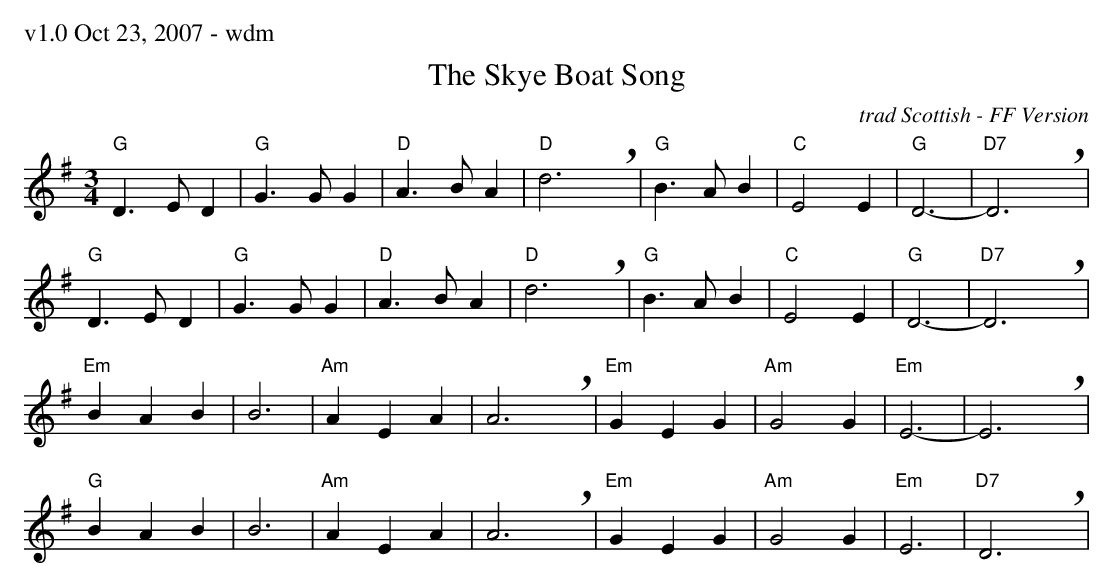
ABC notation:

X:1
T: Skye Boat Song, The
O: trad Scottish - FF Version
M: 3/4
L: 1/4
K: Gmaj
"G"D>E D| "G"G3/2 G/G|"D"A>B A |"D"d3 !breath!y|"G"B>A B| "C"E2 E |"G"D3-|"D7"D3 !breath!y|
"G"D>E D| "G"G3/2 G/G|"D"A>B A |"D"d3 !breath!y|"G"B>A B| "C"E2 E |"G"D3-|"D7"D3 !breath!y|
"Em"BAB|B3|"Am"AEA|A3 !breath!y|"Em"GEG|"Am"G2G| "Em"E3-|E3 !breath!y|
"G"BAB|B3|"Am"AEA|A3 !breath!y|"Em"GEG|"Am"G2G| "Em"E3|"D7"D3 !breath!y|
